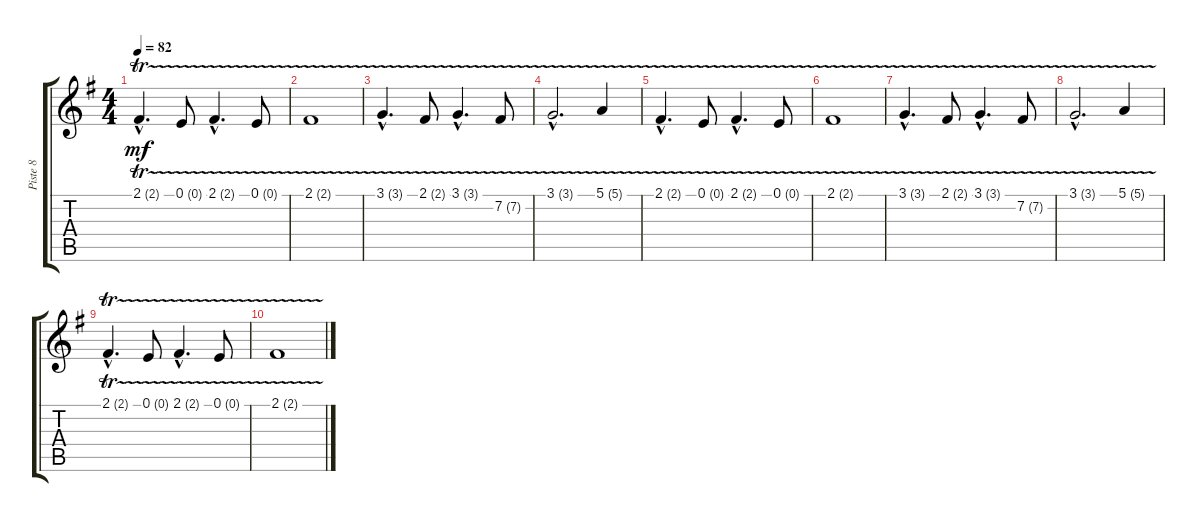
\track ("Piste 8" "Piste 8") {instrument synthstrings1}
\staff {score tabs}
\tuning (E4 B3 G3 D3 A2 E2) {hide}
\ts (4 4)
\tempo 82
\clef g2
\ks g
2.1{tr (2 16) hac}.4{d dy mf} 0.1{tr (0 16)}.8 2.1{tr (2 16) hac}.4{d} 0.1{tr (0 16)}.8 |
2.1{tr (2 16)}.1 |
3.1{tr (3 16) hac}.4{d} 2.1{tr (2 16)}.8 3.1{tr (3 16) hac}.4{d} 7.2{tr (7 16)}.8 |
3.1{tr (3 16) hac}.2{d} 5.1{tr (5 16)}.4 |
2.1{tr (2 16) hac}.4{d} 0.1{tr (0 16)}.8 2.1{tr (2 16) hac}.4{d} 0.1{tr (0 16)}.8 |
2.1{tr (2 16)}.1 |
3.1{tr (3 16) hac}.4{d} 2.1{tr (2 16)}.8 3.1{tr (3 16) hac}.4{d} 7.2{tr (7 16)}.8 |
3.1{tr (3 16) hac}.2{d} 5.1{tr (5 16)}.4 |
2.1{tr (2 16) hac}.4{d} 0.1{tr (0 16)}.8 2.1{tr (2 16) hac}.4{d} 0.1{tr (0 16)}.8 |
2.1{tr (2 16)}.1
